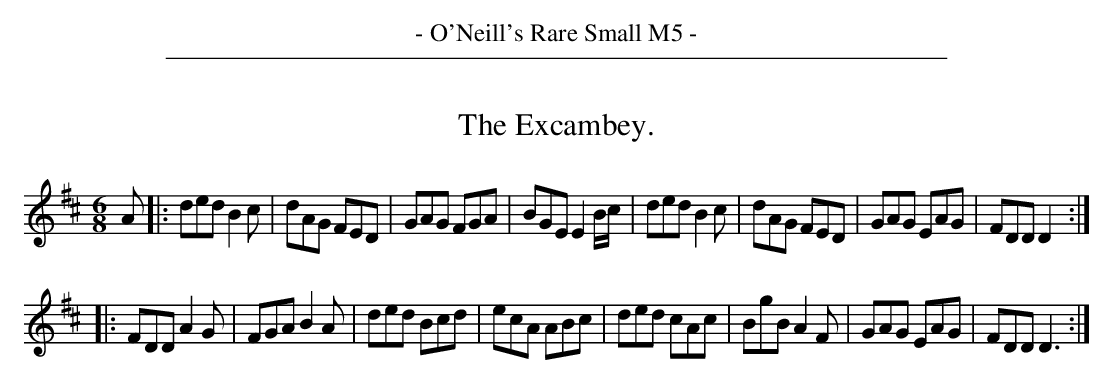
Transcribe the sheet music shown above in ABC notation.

X:1
T: The Excambey.
M: 6/8
L: 1/8
K: D
A |:\
ded B2c | dAG FED | GAG FGA | BGE E2 B/c/ |\
ded B2c | dAG FED | GAG EAG | FDD D2 ::
FDD A2G | FGA B2A | ded Bcd | ecA ABc |\
ded cAc | BgB A2F | GAG EAG | FDD D3 :|
